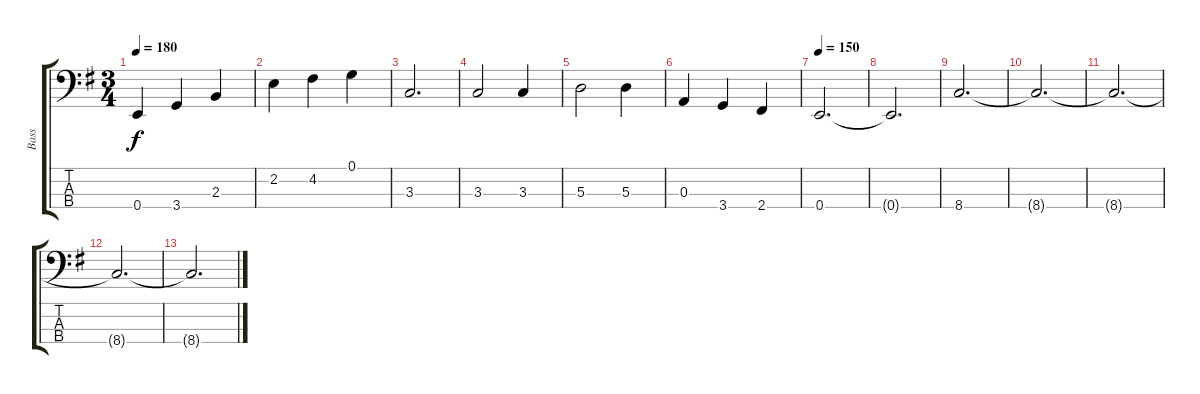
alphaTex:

\track ("Bass" "Bass") {instrument acousticbass bank 32}
\staff {score tabs}
\tuning (G2 D2 A1 E1) {hide}
\ts (3 4)
\tempo 180
\clef f4
\ks eminor
0.4.4{dy f} 3.4.4 2.3.4 |
2.2.4 4.2.4 0.1.4 |
3.3.2{d} |
3.3.2 3.3.4 |
5.3.2 5.3.4 |
0.3.4 3.4.4 2.4.4 |
\tempo 150
0.4.2{d} |
0.4{t}.2{d} |
8.4.2{d} |
8.4{t}.2{d} |
8.4{t}.2{d} |
8.4{t}.2{d} |
8.4{t}.2{d}
